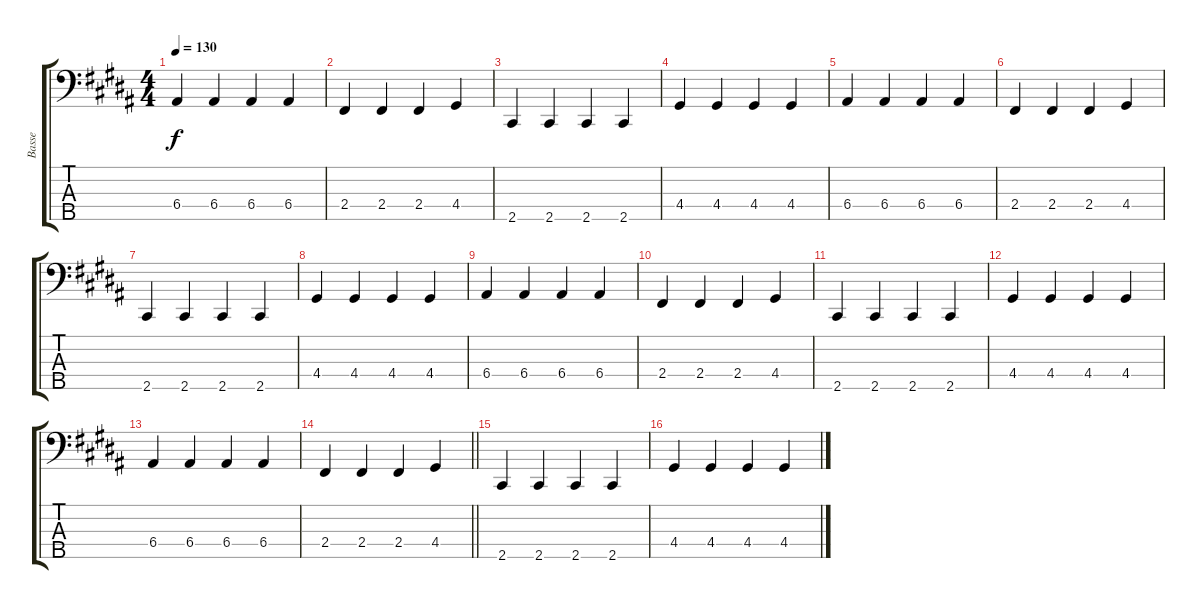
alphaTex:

\track ("Basse" "Basse") {instrument electricbassfinger}
\staff {score tabs}
\tuning (G2 D2 A1 E1 B0) {hide}
\ts (4 4)
\tempo 130
\clef f4
\ks b
6.4.4{dy f} 6.4.4 6.4.4 6.4.4 |
2.4.4 2.4.4 2.4.4 4.4.4 |
2.5.4 2.5.4 2.5.4 2.5.4 |
4.4.4 4.4.4 4.4.4 4.4.4 |
6.4.4 6.4.4 6.4.4 6.4.4 |
2.4.4 2.4.4 2.4.4 4.4.4 |
2.5.4 2.5.4 2.5.4 2.5.4 |
4.4.4 4.4.4 4.4.4 4.4.4 |
6.4.4 6.4.4 6.4.4 6.4.4 |
2.4.4 2.4.4 2.4.4 4.4.4 |
2.5.4 2.5.4 2.5.4 2.5.4 |
4.4.4 4.4.4 4.4.4 4.4.4 |
6.4.4 6.4.4 6.4.4 6.4.4 |
\barLineRight lightlight
2.4.4 2.4.4 2.4.4 4.4.4 |
2.5.4 2.5.4 2.5.4 2.5.4 |
4.4.4 4.4.4 4.4.4 4.4.4
